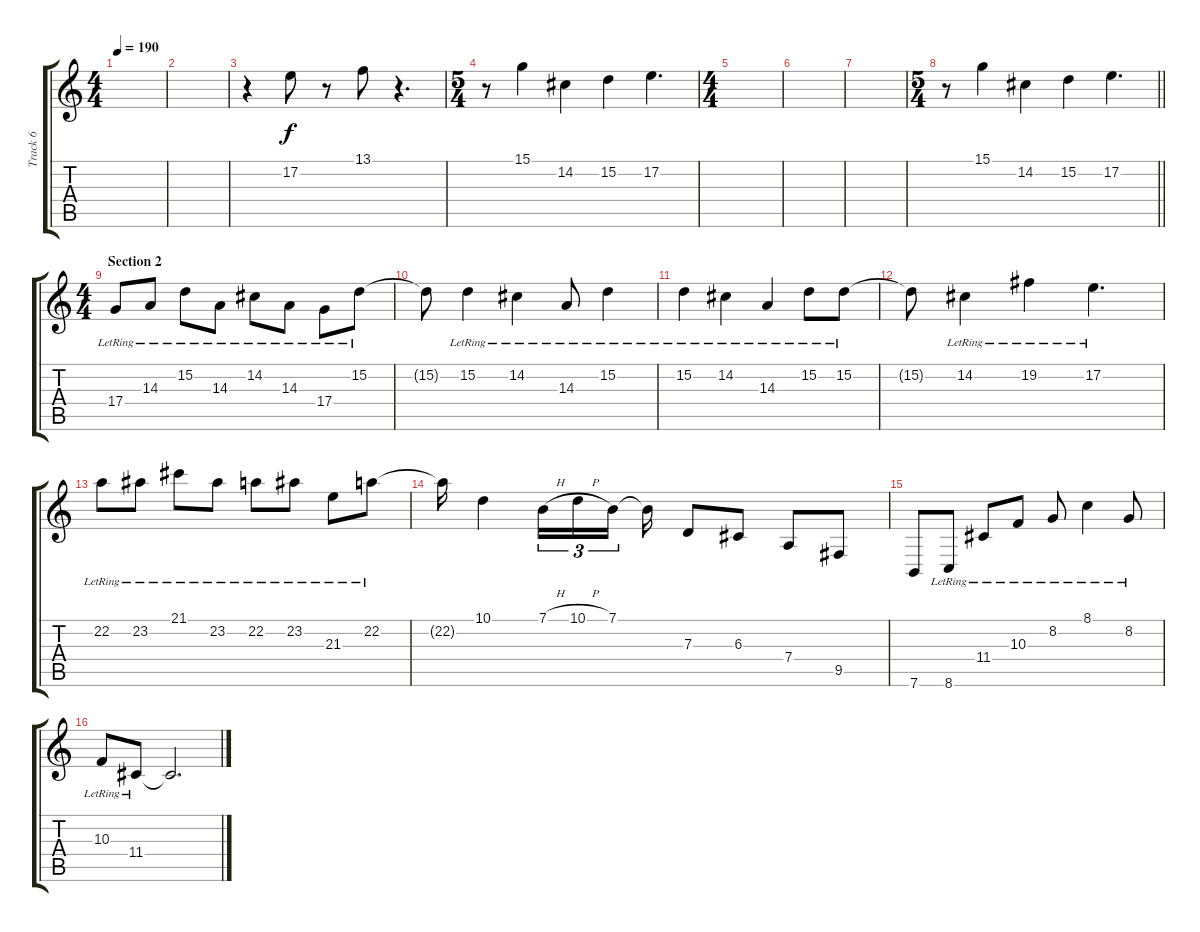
\track ("Track 6" "Track 6") {instrument acousticgrandpiano}
\staff {score tabs}
\tuning (E4 B3 G3 D3 A2 E2) {hide}
\ts (4 4)
\tempo 190
\clef g2
\ks c
|
|
r.4 17.2.8 r.8 13.1.8 r.4{d} |
\ts (5 4)
r.8 15.1.4 14.2.4 15.2.4 17.2.4{d} |
\ts (4 4)
|
|
|
\ts (5 4)
\barLineRight lightlight
r.8 15.1.4 14.2.4 15.2.4 17.2.4{d} |
\ts (4 4)
\section ("" "Section 2")
17.4{lr}.8 14.3{lr}.8 15.2{lr}.8 14.3{lr}.8 14.2{lr}.8 14.3{lr}.8 17.4{lr}.8 15.2{lr}.8 |
15.2{t}.8 15.2{lr}.4 14.2{lr}.4 14.3{lr}.8 15.2{lr}.4 |
15.2{lr}.4 14.2{lr}.4 14.3{lr}.4 15.2{lr}.8 15.2{lr}.8 |
15.2{t}.8 14.2{lr}.4 19.2{lr}.4 17.2{lr}.4{d} |
22.2{lr}.8 23.2{lr}.8 21.1{lr}.8 23.2{lr}.8 22.2{lr}.8 23.2{lr}.8 21.3{lr}.8 22.2{lr}.8 |
22.2{t}.16 10.1.4 7.1{h}.16{tu (3 2)} 10.1{h}.16{tu (3 2)} 7.1.16{tu (3 2) beam splitsecondary} 7.1{t}.16 7.3.8 6.3.8 7.4.8 9.5.8 |
7.6.8 8.6{lr}.8 11.4{lr}.8 10.3{lr}.8 8.2{lr}.8 8.1{lr}.4 8.2{lr}.8 |
10.3{lr}.8 11.4{lr}.8 11.4{t}.2{d}
